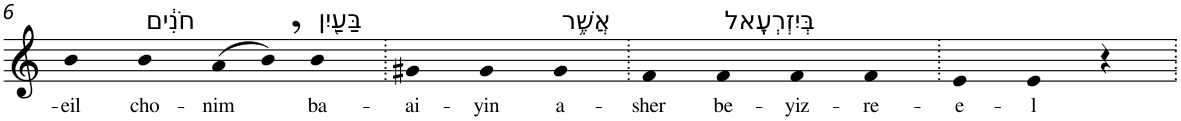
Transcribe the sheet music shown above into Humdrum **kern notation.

**kern	**text
*part1	*part1
*staff1	*staff1
*I"Piano	*
*I'Pno	*
!!LO:PB:g=z
*clefG2	*
*k[]	*
=6	=6
!	!LO:LY:b
4b	-eil
!LO:TX:a:t=חֹנִ֔ים	!
!	!LO:LY:b
4b	cho-
!	!LO:LY:b
(>8a	-nim
8b,)	.
!LO:TX:a:t=בַּעַ֖יִן	!
!	!LO:LY:b
4b	ba-
=7.	=7.
!	!LO:LY:b
4g#X	-ai-
!	!LO:LY:b
4g#	-yin
!LO:TX:a:t=אֲשֶׁ֥ר	!
!	!LO:LY:b
4g#	a-
=8.	=8.
!	!LO:LY:b
4f	-sher
!LO:TX:a:t=בְּיִזְרְעֶֽאל	!
!	!LO:LY:b
4f	be-
!	!LO:LY:b
4f	-yiz-
!	!LO:LY:b
4f	-re-
=9.	=9.
!	!LO:LY:b
4e	-e-
!	!LO:LY:b
4e	-l
4r	.
=.	=.
*-	*-
